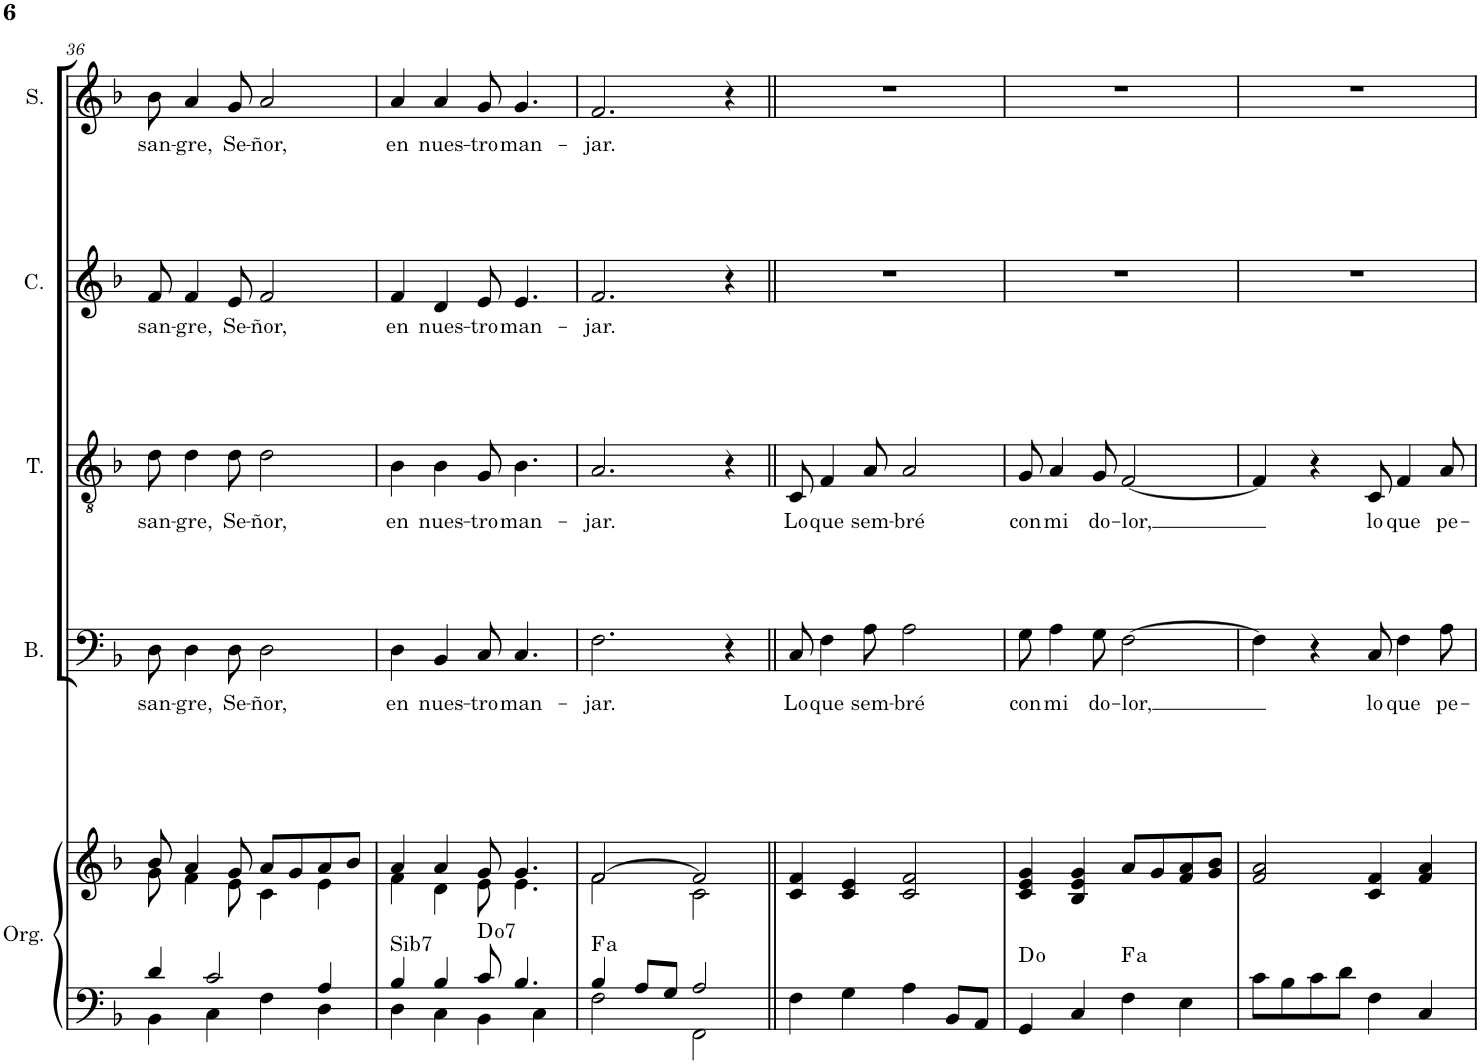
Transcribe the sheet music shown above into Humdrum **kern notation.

**kern	**kern	**harte	**kern	**text	**kern	**text	**kern	**text	**kern	**text
*part5	*part5	*part5	*part4	*part4	*part3	*part3	*part2	*part2	*part1	*part1
*staff6	*staff5	*	*staff4	*staff4	*staff3	*staff3	*staff2	*staff2	*staff1	*staff1
*I"Órgano	*	*	*I"Bajo	*	*I"Tenor	*	*I"Contralto	*	*I"Soprano	*
*	*	*	*I'B.	*	*I'T.	*	*I'C.	*	*I'S.	*
!!LO:PB:g=z
*clefF4	*clefG2	*	*clefF4	*	*clefGv2	*	*clefG2	*	*clefG2	*
*k[b-]	*k[b-]	*	*k[b-]	*	*k[b-]	*	*k[b-]	*	*k[b-]	*
*M4/4	*M4/4	*	*M4/4	*	*M4/4	*	*M4/4	*	*M4/4	*
*met(c)	*met(c)	*	*met(c)	*	*met(c)	*	*met(c)	*	*met(c)	*
=36	=36	=36	=36	=36	=36	=36	=36	=36	=36	=36
*^	*^	*	*	*	*	*	*	*	*	*
!	!	!	!	!	!	!LO:LY:b	!	!LO:LY:b	!	!LO:LY:b	!	!LO:LY:b
4d/	4BB-\	8b-/	8g\	.	8D\	san-	8d\	san-	8f/	san-	8b-\	san-
!	!	!	!	!	!	!LO:LY:b	!	!LO:LY:b	!	!LO:LY:b	!	!LO:LY:b
.	.	4a/	4f\	.	4D\	-gre,	4d\	-gre,	4f/	-gre,	4a/	-gre,
2c/	4C\	.	.	.	.	.	.	.	.	.	.	.
!	!	!	!	!	!	!LO:LY:b	!	!LO:LY:b	!	!LO:LY:b	!	!LO:LY:b
.	.	8g/	8e\	.	8D\	Se-	8d\	Se-	8e/	Se-	8g/	Se-
!	!	!	!	!	!	!LO:LY:b	!	!LO:LY:b	!	!LO:LY:b	!	!LO:LY:b
.	4F\	8a/L	4c\	.	2D\	-ñor,	2d\	-ñor,	2f/	-ñor,	2a/	-ñor,
.	.	8g/	.	.	.	.	.	.	.	.	.	.
4A/	4D\	8a/	4e\	.	.	.	.	.	.	.	.	.
.	.	8b-/J	.	.	.	.	.	.	.	.	.	.
=37	=37	=37	=37	=37	=37	=37	=37	=37	=37	=37	=37	=37
!	!	!	!	!LO:H:kt=Sib7	!	!LO:LY:b	!	!LO:LY:b	!	!LO:LY:b	!	!LO:LY:b
4B-/	4D\	4a/	4f\	N	4D\	en	4B-\	en	4f/	en	4a/	en
!	!	!	!	!	!	!LO:LY:b	!	!LO:LY:b	!	!LO:LY:b	!	!LO:LY:b
4B-/	4C\	4a/	4d\	.	4BB-/	nues-	4B-\	nues-	4d/	nues-	4a/	nues-
!	!	!	!	!LO:H:kt=7	!	!LO:LY:b	!	!LO:LY:b	!	!LO:LY:b	!	!LO:LY:b
8c/	4BB-\	8g/	8e\	D:dim7	8C/	-tro	8G/	-tro	8e/	-tro	8g/	-tro
!	!	!	!	!	!	!LO:LY:b	!	!LO:LY:b	!	!LO:LY:b	!	!LO:LY:b
4.B-/	.	4.g/	4.e\	.	4.C/	man-	4.B-\	man-	4.e/	man-	4.g/	man-
.	4C\	.	.	.	.	.	.	.	.	.	.	.
=38	=38	=38	=38	=38	=38	=38	=38	=38	=38	=38	=38	=38
!	!	!	!	!LO:H:kt=a	!	!LO:LY:b	!	!LO:LY:b	!	!LO:LY:b	!	!LO:LY:b
4B-/	2F\	[2f/	2f\	.	2.F\	-jar.	2.A/	-jar.	2.f/	-jar.	2.f/	-jar.
8A/L	.	.	.	.	.	.	.	.	.	.	.	.
8G/J	.	.	.	.	.	.	.	.	.	.	.	.
2A/	2FF\	2f/]	2c\	.	.	.	.	.	.	.	.	.
.	.	.	.	.	4r	.	4r	.	4r	.	4r	.
*v	*v	*	*	*	*	*	*	*	*	*	*	*
*	*v	*v	*	*	*	*	*	*	*	*	*
=39||	=39||	=39||	=39||	=39||	=39||	=39||	=39||	=39||	=39||	=39||
!	!	!	!	!LO:LY:b	!	!LO:LY:b	!	!	!	!
4F\	4c/ 4f/	.	8C/	Lo	8C/	Lo	1r	.	1r	.
!	!	!	!	!LO:LY:b	!	!LO:LY:b	!	!	!	!
.	.	.	4F\	que	4F/	que	.	.	.	.
4G\	4c/ 4e/	.	.	.	.	.	.	.	.	.
!	!	!	!	!LO:LY:b	!	!LO:LY:b	!	!	!	!
.	.	.	8A\	sem-	8A/	sem-	.	.	.	.
!	!	!	!	!LO:LY:b	!	!LO:LY:b	!	!	!	!
4A\	2c/ 2f/	.	2A\	-bré	2A/	-bré	.	.	.	.
8BB-/L	.	.	.	.	.	.	.	.	.	.
8AA/J	.	.	.	.	.	.	.	.	.	.
=40	=40	=40	=40	=40	=40	=40	=40	=40	=40	=40
!	!	!	!	!LO:LY:b	!	!LO:LY:b	!	!	!	!
4GG/	4c/ 4e/ 4g/	D:dim	8G\	con	8G/	con	1r	.	1r	.
!	!	!	!	!LO:LY:b	!	!LO:LY:b	!	!	!	!
.	.	.	4A\	mi	4A/	mi	.	.	.	.
4C/	4B-/ 4e/ 4g/	.	.	.	.	.	.	.	.	.
!	!	!	!	!LO:LY:b	!	!LO:LY:b	!	!	!	!
.	.	.	8G\	do-	8G/	do-	.	.	.	.
!	!	!LO:H:kt=a	!	!LO:LY:b	!	!LO:LY:b	!	!	!	!
4F\	8a/L	.	[2F\	-lor,	[2F/	-lor,	.	.	.	.
.	8g/	.	.	.	.	.	.	.	.	.
4E\	8f/ 8a/	.	.	.	.	.	.	.	.	.
.	8g/ 8b-/J	.	.	.	.	.	.	.	.	.
=41	=41	=41	=41	=41	=41	=41	=41	=41	=41	=41
8c\L	2f/ 2a/	.	4F\]	.	4F/]	.	1r	.	1r	.
8B-\	.	.	.	.	.	.	.	.	.	.
8c\	.	.	4r	.	4r	.	.	.	.	.
8d\J	.	.	.	.	.	.	.	.	.	.
!	!	!	!	!LO:LY:b	!	!LO:LY:b	!	!	!	!
4F\	4c/ 4f/	.	8C/	lo	8C/	lo	.	.	.	.
!	!	!	!	!LO:LY:b	!	!LO:LY:b	!	!	!	!
.	.	.	4F\	que	4F/	que	.	.	.	.
4C/	4f/ 4a/	.	.	.	.	.	.	.	.	.
!	!	!	!	!LO:LY:b	!	!LO:LY:b	!	!	!	!
.	.	.	8A\	pe-	8A/	pe-	.	.	.	.
=	=	=	=	=	=	=	=	=	=	=
*-	*-	*-	*-	*-	*-	*-	*-	*-	*-	*-
